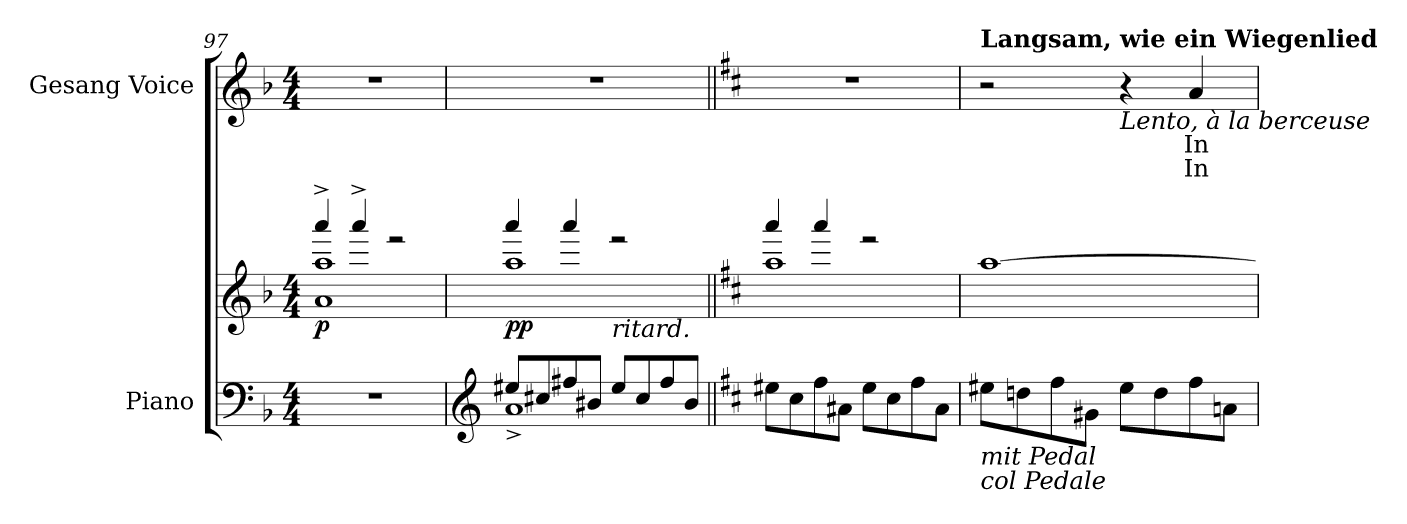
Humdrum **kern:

**kern	**kern	**dynam	**kern	**text	**text	**dynam
*part2	*part2	*part2	*part1	*part1	*part1	*part1
*staff3	*staff2	*staff2/3	*staff1	*staff1	*staff1	*staff1
*I"Piano	*	*	*I"Gesang Voice	*	*	*
*I'Pno	*	*	*	*	*	*
*clefF4	*clefG2	*	*clefG2	*	*	*
*k[b-]	*k[b-]	*	*k[b-]	*	*	*
*M4/4	*M4/4	*	*M4/4	*	*	*
=97	=97	=97	=97	=97	=97	=97
*	*^	*	*	*	*	*
!	!	!	!LO:DY:b	!	!	!	!
1r	4aaa^/	1a 1aa	p	1r	.	.	.
.	4aaa^/	.	.	.	.	.	.
.	2r	.	.	.	.	.	.
!!LO:PB:g=z
=98	=98	=98	=98	=98	=98	=98	=98
*clefG2	*	*	*	*	*	*	*
*^	*	*	*	*	*	*	*
!	!	!	!	!LO:DY:b	!	!	!	!
8ee#X/L	1a^	4aaa/	1aa	pp	1r	.	.	.
8cc#X/	.	.	.	.	.	.	.	.
8ff#X/	.	4aaa/	.	.	.	.	.	.
8b#X/J	.	.	.	.	.	.	.	.
!	!	!LO:TX:b:i:t=ritard.	!	!	!	!	!	!
8ee#/L	.	2r	.	.	.	.	.	.
8cc#/	.	.	.	.	.	.	.	.
8ff#/	.	.	.	.	.	.	.	.
8b#/J	.	.	.	.	.	.	.	.
*v	*v	*	*	*	*	*	*	*
=99||	=99||	=99||	=99||	=99||	=99||	=99||	=99||
*k[f#c#]	*k[f#c#]	*	*	*k[f#c#]	*	*	*
8ee#X\L	4aaa/	1aa	.	1r	.	.	.
8cc#\	.	.	.	.	.	.	.
8ff#\	4aaa/	.	.	.	.	.	.
8a#X\J	.	.	.	.	.	.	.
8ee#\L	2r	.	.	.	.	.	.
8cc#\	.	.	.	.	.	.	.
8ff#\	.	.	.	.	.	.	.
8a#\J	.	.	.	.	.	.	.
*	*v	*v	*	*	*	*	*
=100	=100	=100	=100	=100	=100	=100
!	!	!	!LO:TX:a:B:t=Langsam, wie ein Wiegenlied	!	!	!
!LO:TX:b:i:t=mit Pedal	!	!	!	!	!	!
!LO:TX:b:i:t=col Pedale	!	!	!	!	!	!
!	!	!	!	!	!	!LO:DY:b
!	!	!	!	!	!	!LO:DY:n=1:b
!	!	!	!	!	!	!LO:DY:n=2:b
8ee#X\L	[1aa	.	2r	.	.	other-dynamics pp other-dynamics
8ddn\	.	.	.	.	.	.
8ff#\	.	.	.	.	.	.
8g#X\J	.	.	.	.	.	.
!	!	!	!LO:TX:b:i:t=Lento, à la berceuse	!	!	!
8ee#\L	.	.	4r	.	.	.
8dd\	.	.	.	.	.	.
!	!	!	!	!LO:LY:b	!LO:LY:b	!LO:DY:n=3:b
!	!	!	!	!	!	!LO:DY:n=4:b
8ff#\	.	.	4a/	In	In	pp other-dynamics
8an\J	.	.	.	.	.	.
=	=	=	=	=	=	=
*-	*-	*-	*-	*-	*-	*-
